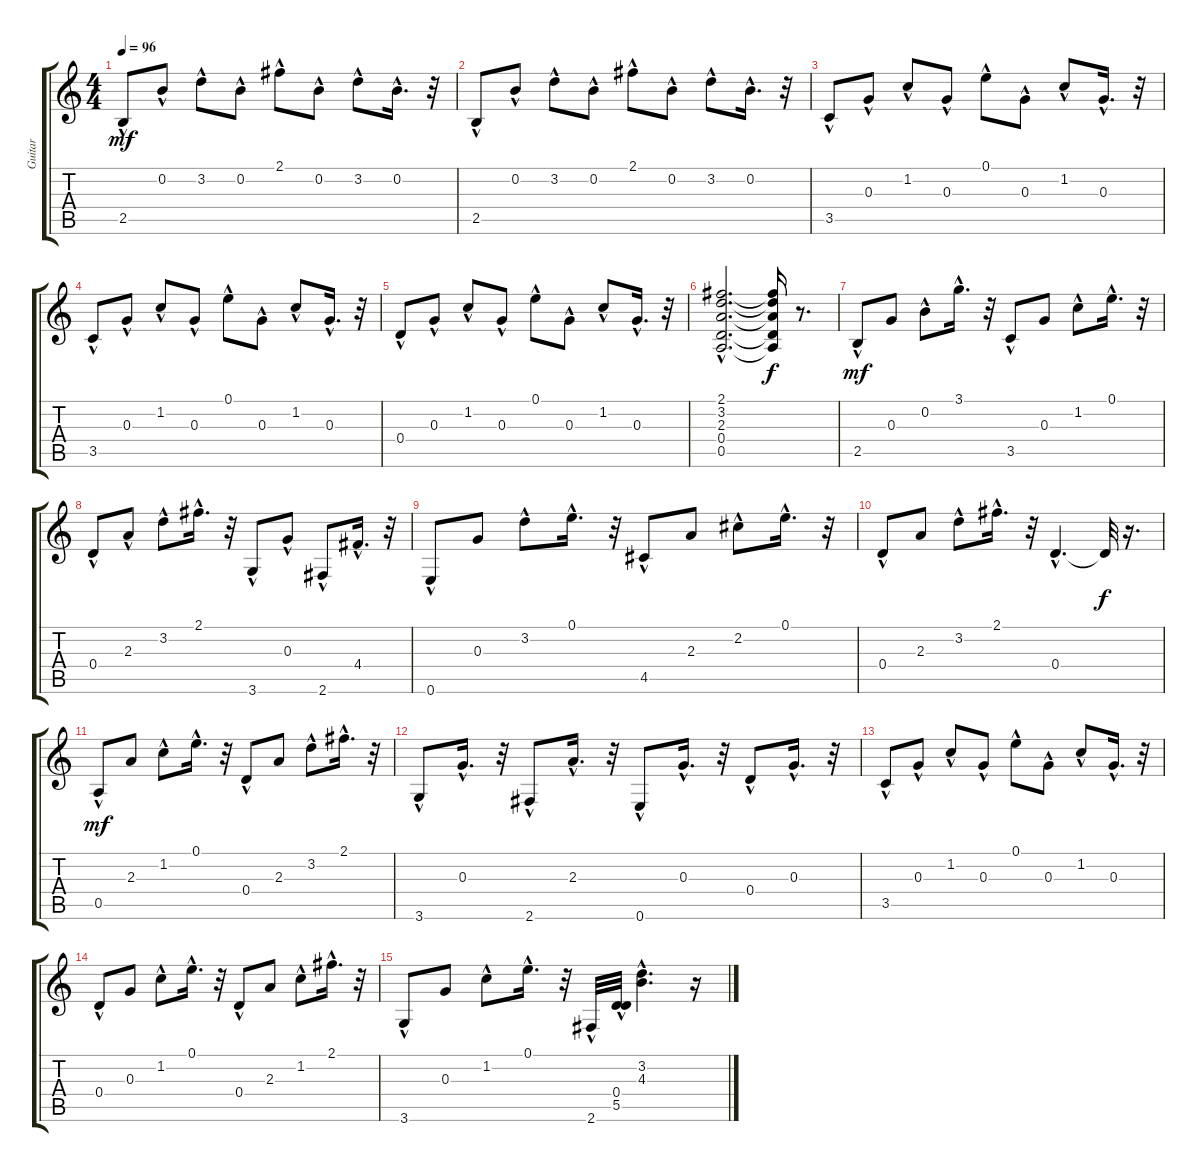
\track ("Guitar" "Guitar") {instrument acousticguitarsteel}
\staff {score tabs}
\tuning (E4 B3 G3 D3 A2 E2) {hide}
\ts (4 4)
\tempo 96
\clef g2
\ks c
2.5{hac}.8{dy mf} 0.2{hac}.8 3.2{hac}.8 0.2{hac}.8 2.1{hac}.8 0.2{hac}.8 3.2{hac}.8 0.2{hac}.16{d} r.32 |
2.5{hac}.8 0.2{hac}.8 3.2{hac}.8 0.2{hac}.8 2.1{hac}.8 0.2{hac}.8 3.2{hac}.8 0.2{hac}.16{d} r.32 |
3.5{hac}.8 0.3{hac}.8 1.2{hac}.8 0.3{hac}.8 0.1{hac}.8 0.3{hac}.8 1.2{hac}.8 0.3{hac}.16{d} r.32 |
3.5{hac}.8 0.3{hac}.8 1.2{hac}.8 0.3{hac}.8 0.1{hac}.8 0.3{hac}.8 1.2{hac}.8 0.3{hac}.16{d} r.32 |
0.4{hac}.8 0.3{hac}.8 1.2{hac}.8 0.3{hac}.8 0.1{hac}.8 0.3{hac}.8 1.2{hac}.8 0.3{hac}.16{d} r.32 |
(2.1{hac} 3.2{hac} 2.3{hac} 0.4{hac} 0.5{hac}).2{d} (2.1{t} 3.2{t} 2.3{t} 0.4{t} 0.5{t}).16{dy f} r.8{d} |
2.5{hac}.8{dy mf} 0.3.8 0.2{hac}.8 3.1{hac}.16{d} r.32 3.5{hac}.8 0.3.8 1.2{hac}.8 0.1{hac}.16{d} r.32 |
0.4{hac}.8 2.3{hac}.8 3.2{hac}.8 2.1{hac}.16{d} r.32 3.6{hac}.8 0.3{hac}.8 2.6{hac}.8 4.4{hac}.16{d} r.32 |
0.6{hac}.8 0.3.8 3.2{hac}.8 0.1{hac}.16{d} r.32 4.5{hac}.8 2.3.8 2.2{hac}.8 0.1{hac}.16{d} r.32 |
0.4{hac}.8 2.3.8 3.2{hac}.8 2.1{hac}.16{d} r.32 0.4{hac}.4{d} 0.4{t}.32{dy f} r.16{d} |
0.5{hac}.8{dy mf} 2.3.8 1.2{hac}.8 0.1{hac}.16{d} r.32 0.4{hac}.8 2.3.8 3.2{hac}.8 2.1{hac}.16{d} r.32 |
3.6{hac}.8 0.3{hac}.16{d} r.32 2.6{hac}.8 2.3{hac}.16{d} r.32 0.6{hac}.8 0.3{hac}.16{d} r.32 0.4{hac}.8 0.3{hac}.16{d} r.32 |
3.5{hac}.8 0.3{hac}.8 1.2{hac}.8 0.3{hac}.8 0.1{hac}.8 0.3{hac}.8 1.2{hac}.8 0.3{hac}.16{d} r.32 |
0.4{hac}.8 0.3.8 1.2{hac}.8 0.1{hac}.16{d} r.32 0.4{hac}.8 2.3.8 1.2{hac}.8 2.1{hac}.16{d} r.32 |
3.6{hac}.8 0.3.8 1.2{hac}.8 0.1{hac}.16{d} r.32 2.6{hac}.32 (0.4{hac} 5.5{hac}).32 (3.2{hac} 4.3{hac}).4{d} r.16
